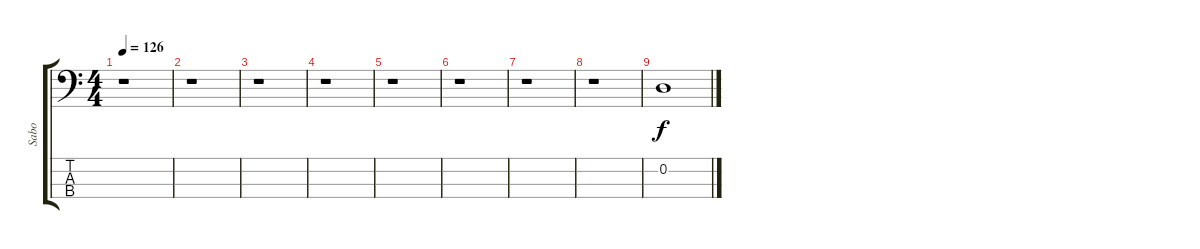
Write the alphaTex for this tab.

\track ("Sabo" "Sabo") {instrument fretlessbass}
\staff {score tabs}
\tuning (G2 D2 A1 E1) {hide}
\ts (4 4)
\tempo 126
\clef f4
\ks c
r.1{dy f} |
r.1 |
r.1 |
r.1 |
r.1 |
r.1 |
r.1 |
r.1 |
0.2.1
